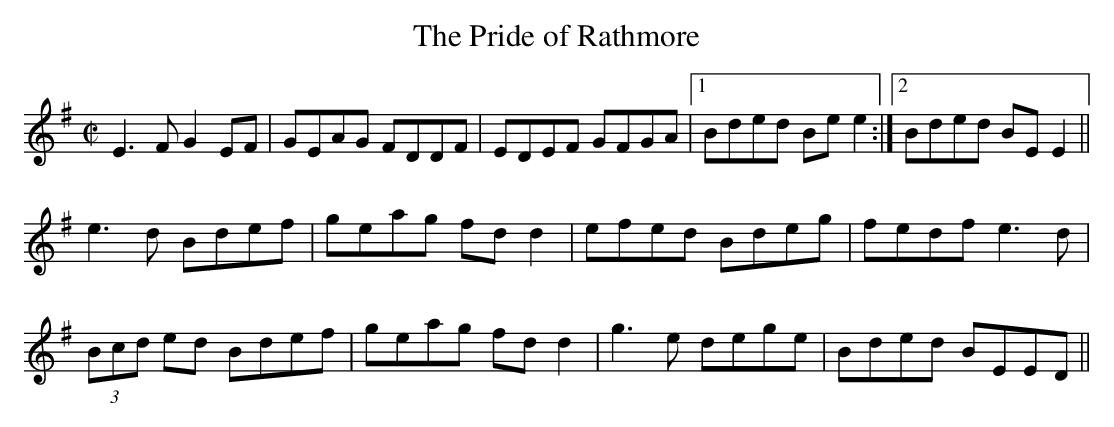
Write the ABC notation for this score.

X:1
T:Pride of Rathmore, The
M:C|
K:Em
E3F G2EF|GEAG FDDF|EDEF GFGA|1 Bded Bee2:|2 Bded BEE2||
e3d Bdef|geag fdd2|efed Bdeg|fedf e3d|
(3Bcd ed Bdef|geag fdd2|g3e dege|Bded BEED||
